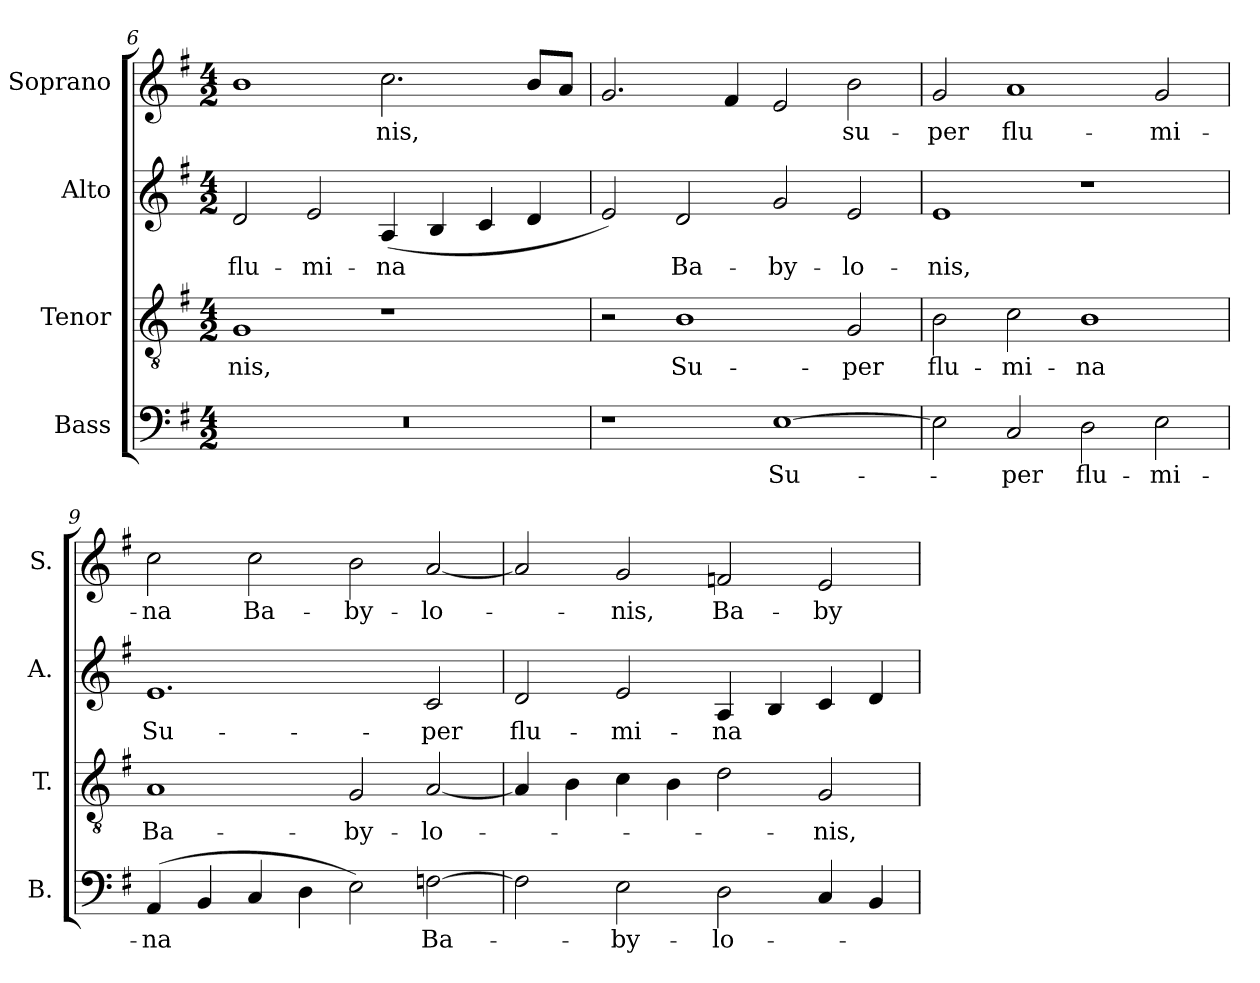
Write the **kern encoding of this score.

**kern	**text	**kern	**text	**kern	**text	**kern	**text
*part4	*part4	*part3	*part3	*part2	*part2	*part1	*part1
*staff4	*staff4	*staff3	*staff3	*staff2	*staff2	*staff1	*staff1
*I"Bass	*	*I"Tenor	*	*I"Alto	*	*I"Soprano	*
*I'B.	*	*I'T.	*	*I'A.	*	*I'S.	*
*clefF4	*	*clefGv2	*	*clefG2	*	*clefG2	*
*	*	*ITrd7c12	*	*	*	*	*
*k[f#]	*	*k[f#]	*	*k[f#]	*	*k[f#]	*
*G:	*	*G:	*	*G:	*	*G:	*
*M4/2	*	*M4/2	*	*M4/2	*	*M4/2	*
=6	=6	=6	=6	=6	=6	=6	=6
!LO:N:vis=1	!	!	!	!	!	!	!
!	!	!	!LO:LY:b:color=#000000	!	!	!	!
!	!	!	!	!	!LO:LY:b:color=#000000	!	!
0r	.	1GGi	-nis,	2di/	flu-	1bi	.
!	!	!	!	!	!LO:LY:b:color=#000000	!	!
.	.	.	.	2ei/	-mi-	.	.
!	!	!	!	!	!LO:LY:b:color=#000000	!	!
!	!	!	!	!	!	!	!LO:LY:b:color=#000000
.	.	1r	.	(4Ai/	-na	2.cci\	-nis,
.	.	.	.	4Bi/	.	.	.
.	.	.	.	4ci/	.	.	.
.	.	.	.	4di/	.	8bi/L	.
.	.	.	.	.	.	8ai/J	.
=7	=7	=7	=7	=7	=7	=7	=7
1r	.	2r	.	2ei/)	.	2.gi/	.
!	!	!	!LO:LY:b:color=#000000	!	!	!	!
!	!	!	!	!	!LO:LY:b:color=#000000	!	!
.	.	1BBi	Su-	2di/	Ba-	.	.
.	.	.	.	.	.	4f#i/	.
!	!LO:LY:b:color=#000000	!	!	!	!	!	!
!	!	!	!	!	!LO:LY:b:color=#000000	!	!
[1Ei	Su-	.	.	2gi/	-by-	2ei/	.
!	!	!	!LO:LY:b:color=#000000	!	!	!	!
!	!	!	!	!	!LO:LY:b:color=#000000	!	!
!	!	!	!	!	!	!	!LO:LY:b:color=#000000
.	.	2GGi/	-per	2ei/	-lo-	2bi\	su-
!!LO:LB:g=z
=8	=8	=8	=8	=8	=8	=8	=8
!	!	!	!LO:LY:b:color=#000000	!	!	!	!
!	!	!	!	!	!LO:LY:b:color=#000000	!	!
!	!	!	!	!	!	!	!LO:LY:b:color=#000000
2Ei\]	.	2BBi\	flu-	1ei	-nis,	2gi/	-per
!	!LO:LY:b:color=#000000	!	!	!	!	!	!
!	!	!	!LO:LY:b:color=#000000	!	!	!	!
!	!	!	!	!	!	!	!LO:LY:b:color=#000000
2Ci/	-per	2Ci\	-mi-	.	.	1ai	flu-
!	!LO:LY:b:color=#000000	!	!	!	!	!	!
!	!	!	!LO:LY:b:color=#000000	!	!	!	!
2Di\	flu-	1BBi	-na	1r	.	.	.
!	!LO:LY:b:color=#000000	!	!	!	!	!	!
!	!	!	!	!	!	!	!LO:LY:b:color=#000000
2Ei\	-mi-	.	.	.	.	2gi/	-mi-
=9	=9	=9	=9	=9	=9	=9	=9
!	!LO:LY:b:color=#000000	!	!	!	!	!	!
!	!	!	!LO:LY:b:color=#000000	!	!	!	!
!	!	!	!	!	!LO:LY:b:color=#000000	!	!
!	!	!	!	!	!	!	!LO:LY:b:color=#000000
(4AAi/	-na	1AAi	Ba-	1.ei	Su-	2cci\	-na
4BBi/	.	.	.	.	.	.	.
!	!	!	!	!	!	!	!LO:LY:b:color=#000000
4Ci/	.	.	.	.	.	2cci\	Ba-
4Di\	.	.	.	.	.	.	.
!	!	!	!LO:LY:b:color=#000000	!	!	!	!
!	!	!	!	!	!	!	!LO:LY:b:color=#000000
2Ei\)	.	2GGi/	-by-	.	.	2bi\	-by-
!	!LO:LY:b:color=#000000	!	!	!	!	!	!
!	!	!	!LO:LY:b:color=#000000	!	!	!	!
!	!	!	!	!	!LO:LY:b:color=#000000	!	!
!	!	!	!	!	!	!	!LO:LY:b:color=#000000
[2Fni\	Ba-	[2AAi/	-lo-	2ci/	-per	[2ai/	-lo-
=10	=10	=10	=10	=10	=10	=10	=10
!	!	!	!	!	!LO:LY:b:color=#000000	!	!
2Fi\]	.	4AAi/]	.	2di/	flu-	2ai/]	.
.	.	4BBi\	.	.	.	.	.
!	!LO:LY:b:color=#000000	!	!	!	!	!	!
!	!	!	!	!	!LO:LY:b:color=#000000	!	!
!	!	!	!	!	!	!	!LO:LY:b:color=#000000
2Ei\	-by-	4Ci\	.	2ei/	-mi-	2gi/	-nis,
.	.	4BBi\	.	.	.	.	.
!	!LO:LY:b:color=#000000	!	!	!	!	!	!
!	!	!	!	!	!LO:LY:b:color=#000000	!	!
!	!	!	!	!	!	!	!LO:LY:b:color=#000000
2Di\	-lo-	2Di\	.	4Ai/	-na	2fni/	Ba-
.	.	.	.	4Bi/	.	.	.
!	!	!	!LO:LY:b:color=#000000	!	!	!	!
!	!	!	!	!	!	!	!LO:LY:b:color=#000000
4Ci/	.	2GGi/	-nis,	4ci/	.	2ei/	-by-
4BBi/	.	.	.	4di/	.	.	.
=	=	=	=	=	=	=	=
*-	*-	*-	*-	*-	*-	*-	*-
